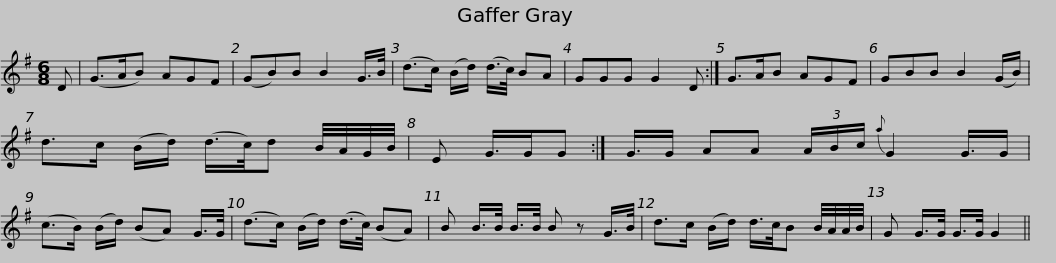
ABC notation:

X:1
L:1/8
M:6/8
I:linebreak $
K:G
V:1 treble
V:1
 D | (G>AB) AGF | (GB)B B2 G/>B/ | (d>c) (B/d/) (d/>c/) BA | GGG G2 D :| %5
 G>AB AGF | GBB B2 (G/B/) |$ d>c (B/d/) (d/>c/)d B/4A/4G/4B/4 | E G3/4G/G :| G3/4G/ AA (3A/B/c/{a} G2 G3/4G/ | %10
 (c>B) (B/d/) (BA) G/>G/ | (d>c) (B/d/) (d/>c/) (BA) |$ B B/>B/ B/>B/ B z G/>B/ | d>c (B/d/) d/>c/B B/4A/4A/4B/4 | G G/>G/ G/>G/ G2 || %15
